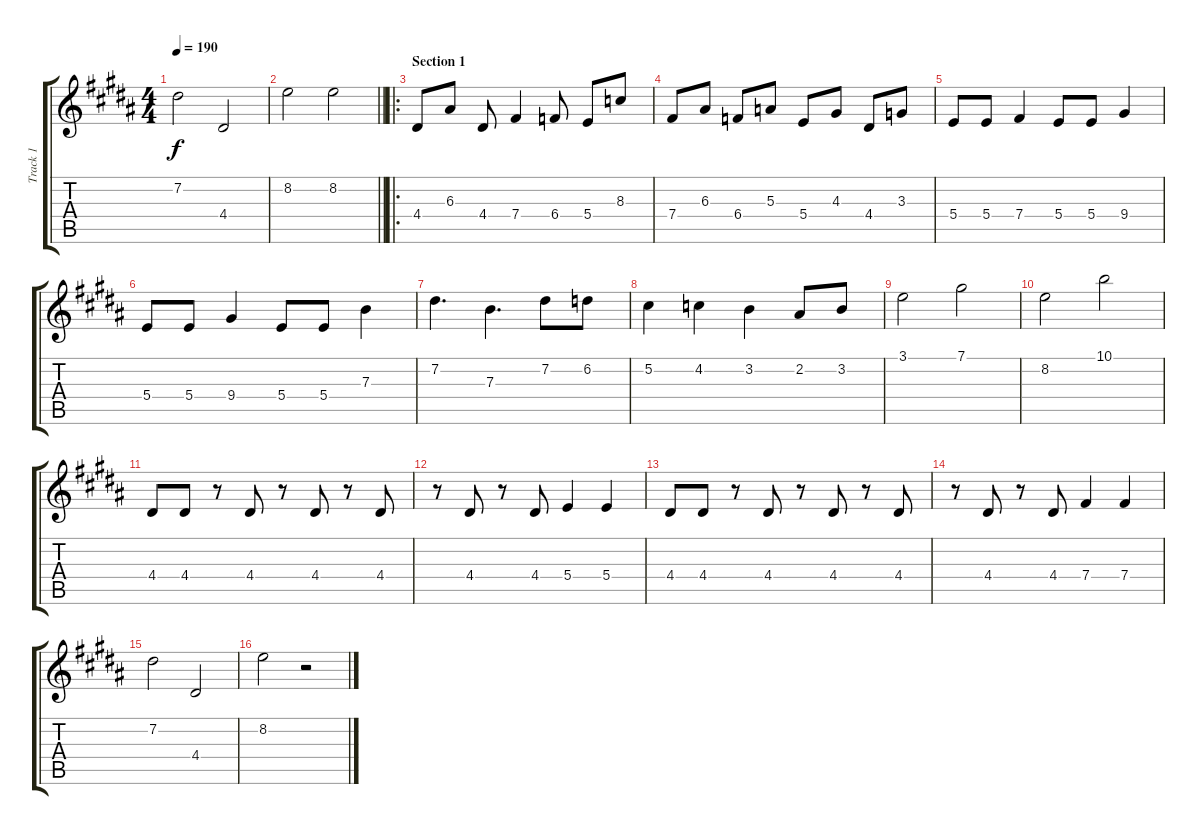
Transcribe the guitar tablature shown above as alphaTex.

\track ("Track 1" "Track 1") {instrument overdrivenguitar}
\staff {score tabs}
\tuning (Db4 Ab3 E3 B2 Gb2 B1) {hide}
\ts (4 4)
\tempo 190
\clef g2
\ks g#minor
7.2.2{dy f} 4.4.2 |
\barLineRight lightlight
8.2.2 8.2.2 |
\ro
\section ("" "Section 1")
4.4.8 6.3.8 4.4.8 7.4.4 6.4.8 5.4.8 8.3.8 |
7.4.8 6.3.8 6.4.8 5.3.8 5.4.8 4.3.8 4.4.8 3.3.8 |
5.4.8 5.4.8 7.4.4 5.4.8 5.4.8 9.4.4 |
5.4.8 5.4.8 9.4.4 5.4.8 5.4.8 7.3.4 |
7.2.4{d} 7.3.4{d} 7.2.8 6.2.8 |
5.2.4 4.2.4 3.2.4 2.2.8 3.2.8 |
3.1.2 7.1.2 |
8.2.2 10.1.2 |
4.4.8 4.4.8 r.8 4.4.8 r.8 4.4.8 r.8 4.4.8 |
r.8 4.4.8 r.8 4.4.8 5.4.4 5.4.4 |
4.4.8 4.4.8 r.8 4.4.8 r.8 4.4.8 r.8 4.4.8 |
r.8 4.4.8 r.8 4.4.8 7.4.4 7.4.4 |
7.2.2 4.4.2 |
8.2.2 r.2
